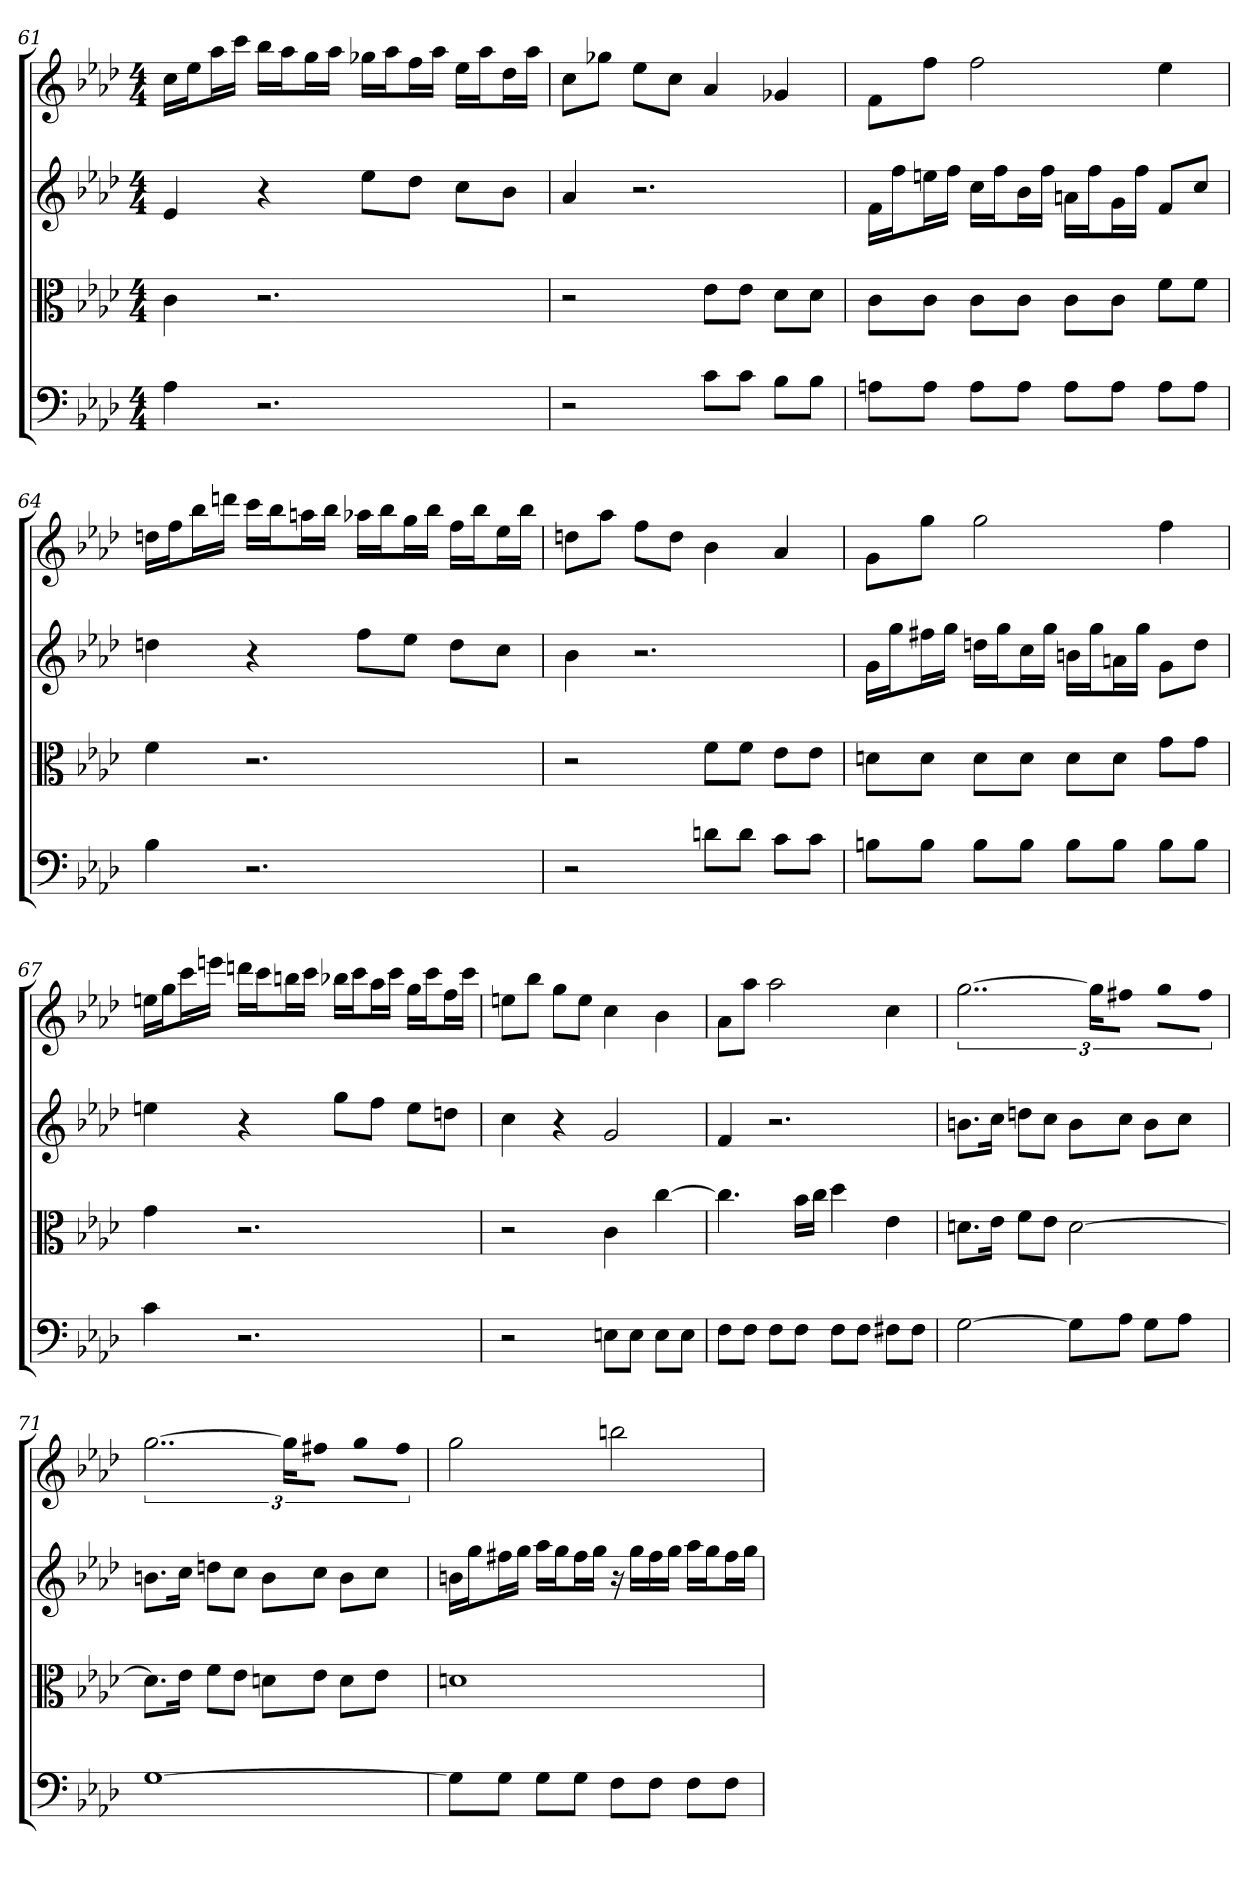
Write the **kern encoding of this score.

**kern	**kern	**kern	**kern
*part4	*part3	*part2	*part1
*staff4	*staff3	*staff2	*staff1
*clefF4	*clefC3	*	*
*k[b-e-a-d-]	*k[b-e-a-d-]	*k[b-e-a-d-]	*k[b-e-a-d-]
*f:	*f:	*f:	*f:
*M4/4	*M4/4	*M4/4	*M4/4
=61	=61	=61	=61
4A-	4c	4e-	16ccLL
.	.	.	16ee-J
.	.	.	16aa-L
.	.	.	16cccJJ
2.r	2.r	4r	16bb-LL
.	.	.	16aa-J
.	.	.	16ggL
.	.	.	16aa-JJ
.	.	8ee-L	16gg-XLL
.	.	.	16aa-J
.	.	8dd-J	16ffL
.	.	.	16aa-JJ
.	.	8ccL	16ee-LL
.	.	.	16aa-J
.	.	8b-J	16dd-L
.	.	.	16aa-JJ
=62	=62	=62	=62
2r	2r	4a-	8ccL
.	.	.	8gg-XJ
.	.	2.r	8ee-L
.	.	.	8ccJ
8c\L	8e-\L	.	4a-
8c\J	8e-\J	.	.
8B-\L	8d-\L	.	4g-X
8B-\J	8d-\J	.	.
=63	=63	=63	=63
8An\L	8c\L	16fLL	8fL
.	.	16ffJ	.
8A\J	8c\J	16eenL	8ffJ
.	.	16ffJJ	.
8A\L	8c\L	16ccLL	2ff
.	.	16ffJ	.
8A\J	8c\J	16b-L	.
.	.	16ffJJ	.
8A\L	8c\L	16anLL	.
.	.	16ffJ	.
8A\J	8c\J	16gL	.
.	.	16ffJJ	.
8A\L	8f\L	8fL	4ee-
8A\J	8f\J	8ccJ	.
=64	=64	=64	=64
4B-	4f	4ddn	16ddnLL
.	.	.	16ffJ
.	.	.	16bb-L
.	.	.	16dddnJJ
2.r	2.r	4r	16cccLL
.	.	.	16bb-J
.	.	.	16aanL
.	.	.	16bb-JJ
.	.	8ffL	16aa-XLL
.	.	.	16bb-J
.	.	8ee-J	16ggL
.	.	.	16bb-JJ
.	.	8ddL	16ffLL
.	.	.	16bb-J
.	.	8ccJ	16ee-L
.	.	.	16bb-JJ
=65	=65	=65	=65
2r	2r	4b-	8ddnL
.	.	.	8aa-J
.	.	2.r	8ffL
.	.	.	8ddJ
8dn\L	8f\L	.	4b-
8d\J	8f\J	.	.
8c\L	8e-\L	.	4a-
8c\J	8e-\J	.	.
=66	=66	=66	=66
8Bn\L	8dn\L	16gLL	8gL
.	.	16ggJ	.
8B\J	8d\J	16ff#XL	8ggJ
.	.	16ggJJ	.
8B\L	8d\L	16ddnLL	2gg
.	.	16ggJ	.
8B\J	8d\J	16ccL	.
.	.	16ggJJ	.
8B\L	8d\L	16bnLL	.
.	.	16ggJ	.
8B\J	8d\J	16anL	.
.	.	16ggJJ	.
8B\L	8g\L	8gL	4ff
8B\J	8g\J	8ddJ	.
=67	=67	=67	=67
4c	4g	4een	16eenLL
.	.	.	16ggJ
.	.	.	16cccL
.	.	.	16eeenJJ
2.r	2.r	4r	16dddnLL
.	.	.	16cccJ
.	.	.	16bbnL
.	.	.	16cccJJ
.	.	8ggL	16bb-XLL
.	.	.	16cccJ
.	.	8ffJ	16aa-L
.	.	.	16cccJJ
.	.	8eeL	16ggLL
.	.	.	16cccJ
.	.	8ddnJ	16ffL
.	.	.	16cccJJ
=68	=68	=68	=68
2r	2r	4cc	8eenL
.	.	.	8bb-J
.	.	4r	8ggL
.	.	.	8eeJ
8En\L	4c	2g	4cc
8E\J	.	.	.
8E\L	[4cc	.	4b-
8E\J	.	.	.
=69	=69	=69	=69
8F\L	4.cc]	4f	8a-L
8F\J	.	.	8aa-J
8F\L	.	2.r	2aa-
8F\J	16b-\LL	.	.
.	16cc\JJ	.	.
8F\L	4dd-	.	.
8F\J	.	.	.
8F#X\L	4e-	.	4cc
8F#\J	.	.	.
=70	=70	=70	=70
[2G	8.dn\L	8.bnL	[3..gg
.	16e-\Jk	16ccJk	.
.	8f\L	8ddnL	.
.	8e-\J	8ccJ	.
8G\L]	[2d	8bL	.
.	.	.	24ggKL]
8A-\J	.	8ccJ	8ff#XJ
8G\L	.	8bL	8ggL
8A-\J	.	8ccJ	8ff#J
=71	=71	=71	=71
[1G	8.d\L]	8.bnL	[3..gg
.	16e-\Jk	16ccJk	.
.	8f\L	8ddnL	.
.	8e-\J	8ccJ	.
.	8dn\L	8bL	.
.	.	.	24ggKL]
.	8e-\J	8ccJ	8ff#XJ
.	8d\L	8bL	8ggL
.	8e-\J	8ccJ	8ff#J
=72	=72	=72	=72
8G\L]	1dn	16bnLL	2gg
.	.	16ggJ	.
8G\J	.	16ff#XL	.
.	.	16ggJJ	.
8G\L	.	16aa-LL	.
.	.	16ggJ	.
8G\J	.	16ff#L	.
.	.	16ggJJ	.
8F\L	.	16r	2bbn
.	.	16ggLL	.
8F\J	.	16ff#	.
.	.	16ggJJ	.
8F\L	.	16aa-LL	.
.	.	16ggJ	.
8F\J	.	16ff#L	.
.	.	16ggJJ	.
=	=	=	=
*-	*-	*-	*-
